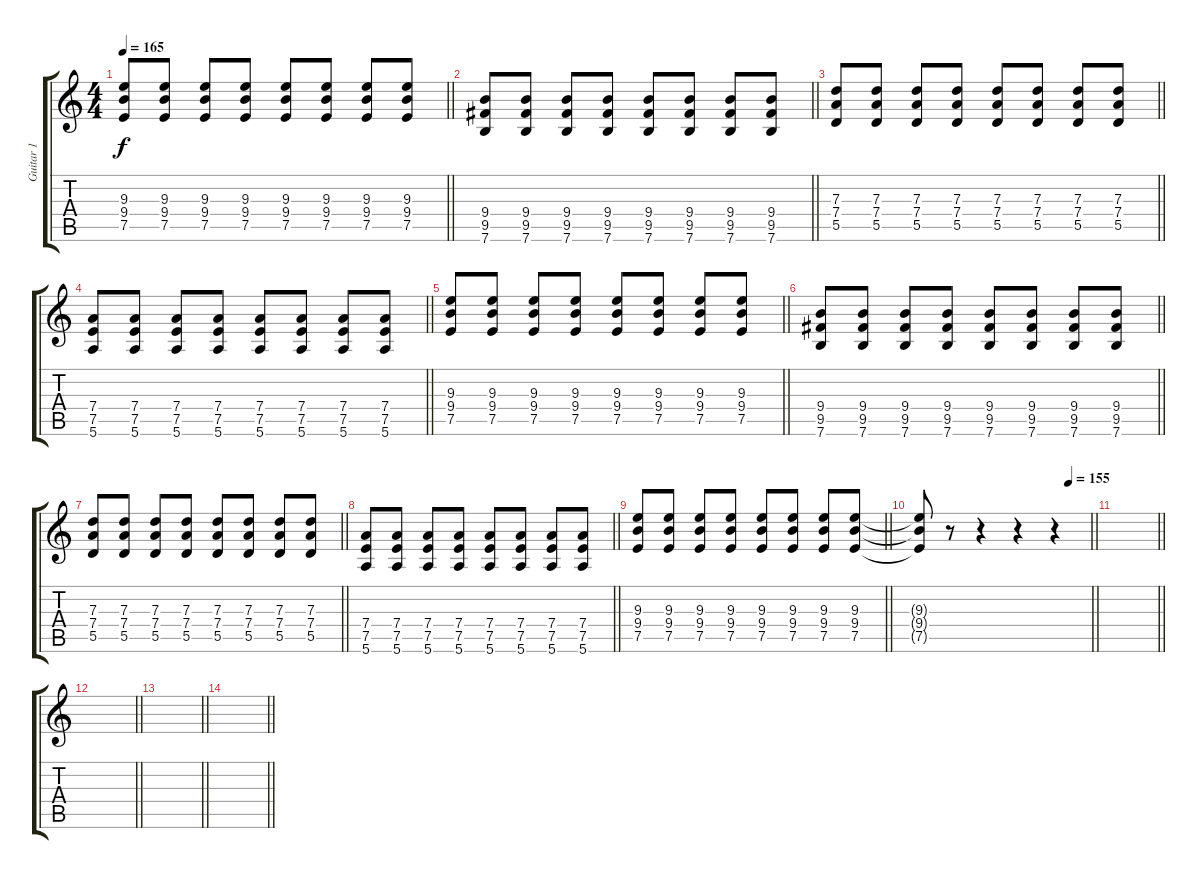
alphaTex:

\track ("Guitar 1" "Guitar 1") {instrument distortionguitar}
\staff {score tabs}
\tuning (E4 B3 G3 D3 A2 E2) {hide}
\ts (4 4)
\tempo 165
\clef g2
\barLineRight lightlight
\ks c
(9.3 9.4 7.5).8{dy f} (9.3 9.4 7.5).8 (9.3 9.4 7.5).8 (9.3 9.4 7.5).8 (9.3 9.4 7.5).8 (9.3 9.4 7.5).8 (9.3 9.4 7.5).8 (9.3 9.4 7.5).8 |
\barLineRight lightlight
(9.4 9.5 7.6).8 (9.4 9.5 7.6).8 (9.4 9.5 7.6).8 (9.4 9.5 7.6).8 (9.4 9.5 7.6).8 (9.4 9.5 7.6).8 (9.4 9.5 7.6).8 (9.4 9.5 7.6).8 |
\barLineRight lightlight
(7.3 7.4 5.5).8 (7.3 7.4 5.5).8 (7.3 7.4 5.5).8 (7.3 7.4 5.5).8 (7.3 7.4 5.5).8 (7.3 7.4 5.5).8 (7.3 7.4 5.5).8 (7.3 7.4 5.5).8 |
\barLineRight lightlight
(7.4 7.5 5.6).8 (7.4 7.5 5.6).8 (7.4 7.5 5.6).8 (7.4 7.5 5.6).8 (7.4 7.5 5.6).8 (7.4 7.5 5.6).8 (7.4 7.5 5.6).8 (7.4 7.5 5.6).8 |
\barLineRight lightlight
(9.3 9.4 7.5).8 (9.3 9.4 7.5).8 (9.3 9.4 7.5).8 (9.3 9.4 7.5).8 (9.3 9.4 7.5).8 (9.3 9.4 7.5).8 (9.3 9.4 7.5).8 (9.3 9.4 7.5).8 |
\barLineRight lightlight
(9.4 9.5 7.6).8 (9.4 9.5 7.6).8 (9.4 9.5 7.6).8 (9.4 9.5 7.6).8 (9.4 9.5 7.6).8 (9.4 9.5 7.6).8 (9.4 9.5 7.6).8 (9.4 9.5 7.6).8 |
\barLineRight lightlight
(7.3 7.4 5.5).8 (7.3 7.4 5.5).8 (7.3 7.4 5.5).8 (7.3 7.4 5.5).8 (7.3 7.4 5.5).8 (7.3 7.4 5.5).8 (7.3 7.4 5.5).8 (7.3 7.4 5.5).8 |
\barLineRight lightlight
(7.4 7.5 5.6).8 (7.4 7.5 5.6).8 (7.4 7.5 5.6).8 (7.4 7.5 5.6).8 (7.4 7.5 5.6).8 (7.4 7.5 5.6).8 (7.4 7.5 5.6).8 (7.4 7.5 5.6).8 |
\barLineRight lightlight
(9.3 9.4 7.5).8 (9.3 9.4 7.5).8 (9.3 9.4 7.5).8 (9.3 9.4 7.5).8 (9.3 9.4 7.5).8 (9.3 9.4 7.5).8 (9.3 9.4 7.5).8 (9.3 9.4 7.5).8 |
\tempo (155 0.875)
\barLineRight lightlight
(9.3{t} 9.4{t} 7.5{t}).8 r.8 r.4 r.4 r.4 |
\barLineRight lightlight
|
\barLineRight lightlight
|
\barLineRight lightlight
|
\barLineRight lightlight
